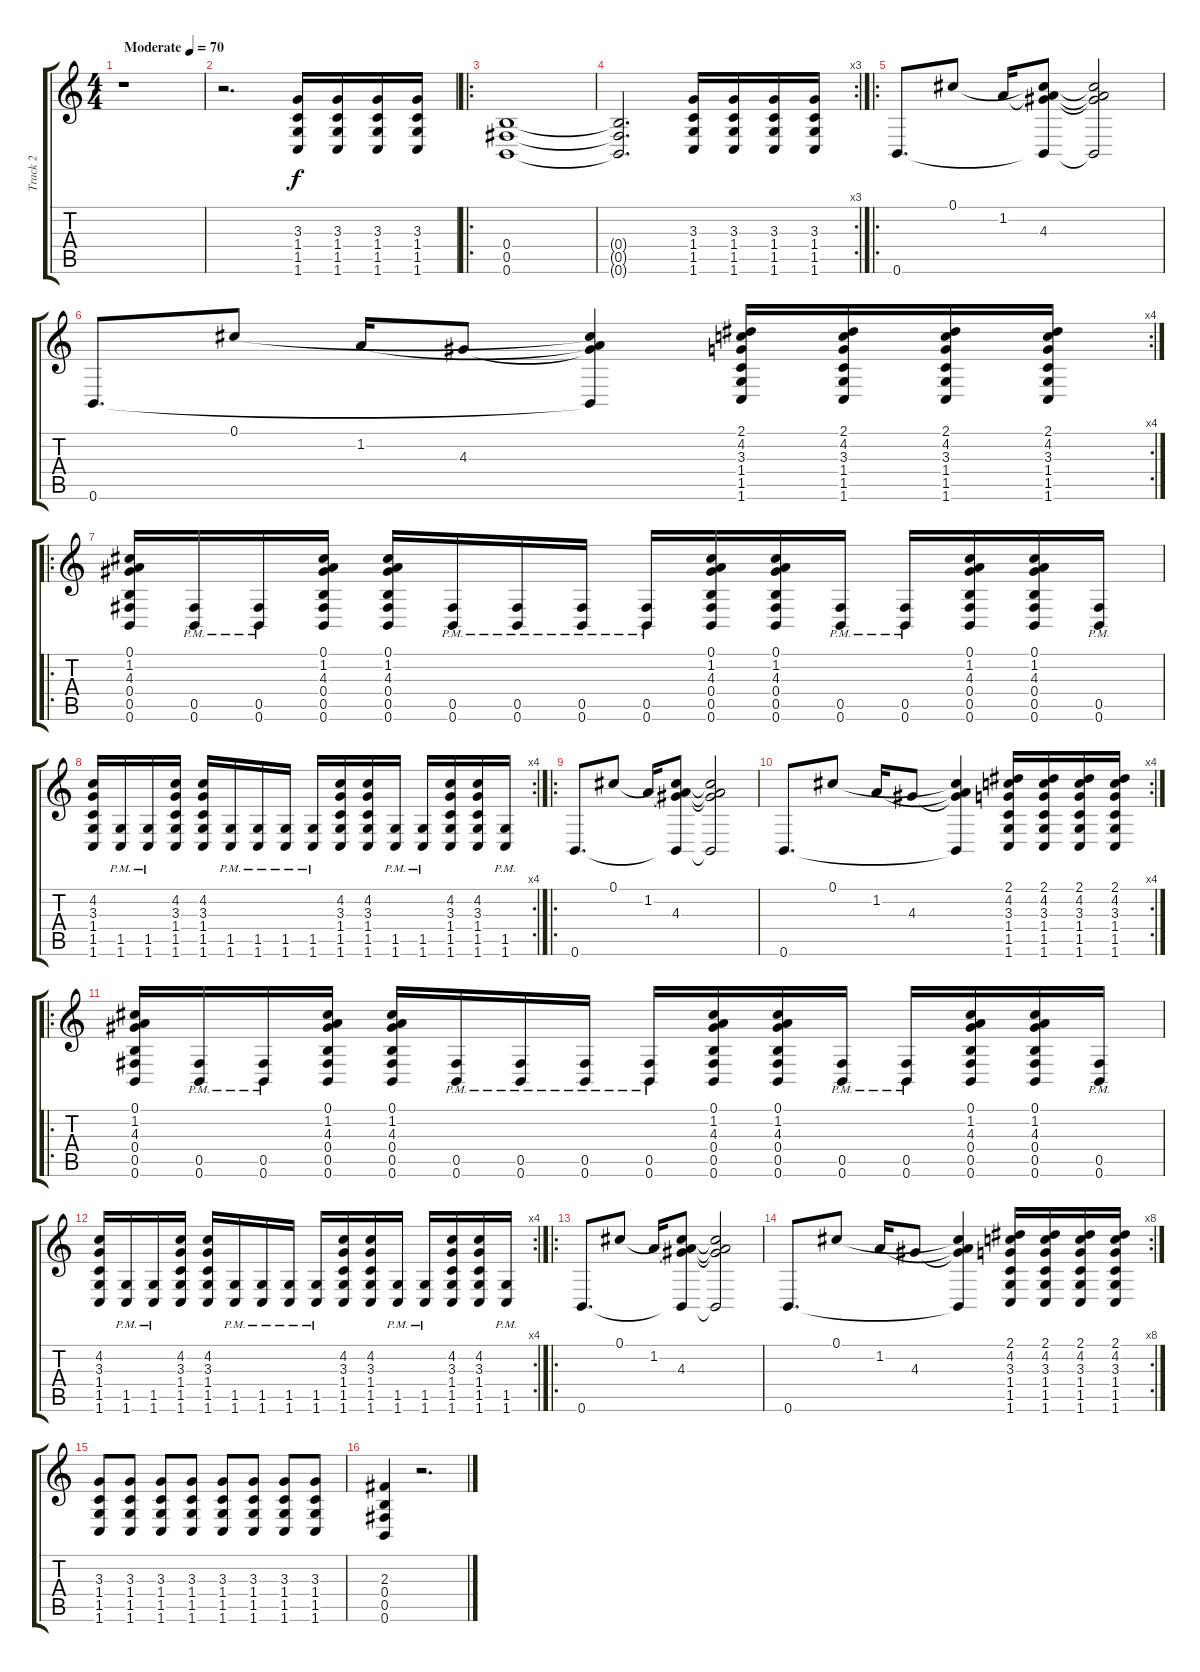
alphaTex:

\track ("Track 2" "Track 2") {instrument distortionguitar}
\staff {score tabs}
\tuning (Db4 Ab3 E3 B2 Gb2 B1) {hide}
\ts (4 4)
\tempo (70 "Moderate")
\clef g2
\ks c
r.1{dy f instrument distortionguitar} |
r.2{d} (3.3 1.4 1.5 1.6).16 (3.3 1.4 1.5 1.6).16 (3.3 1.4 1.5 1.6).16 (3.3 1.4 1.5 1.6).16 |
\ro
(0.4 0.5 0.6).1 |
\rc 3
(0.4{t} 0.5{t} 0.6{t}).2{d} (3.3 1.4 1.5 1.6).16 (3.3 1.4 1.5 1.6).16 (3.3 1.4 1.5 1.6).16 (3.3 1.4 1.5 1.6).16 |
\ro
0.6.8{d} 0.1.8 1.2.16 (0.1{t} 1.2{t} 4.3 0.6{t}).8 (0.1{t} 1.2{t} 4.3{t} 0.6{t}).2 |
\rc 4
0.6.8{d} 0.1.8 1.2.16 4.3.8 (0.1{t} 1.2{t} 4.3{t} 0.6{t}).4 (2.1 4.2 3.3 1.4 1.5 1.6).16 (2.1 4.2 3.3 1.4 1.5 1.6).16 (2.1 4.2 3.3 1.4 1.5 1.6).16 (2.1 4.2 3.3 1.4 1.5 1.6).16 |
\ro
(0.1 1.2 4.3 0.4 0.5 0.6).16 (0.5{pm} 0.6{pm}).16 (0.5{pm} 0.6{pm}).16 (0.1 1.2 4.3 0.4 0.5 0.6).16 (0.1 1.2 4.3 0.4 0.5 0.6).16 (0.5{pm} 0.6{pm}).16 (0.5{pm} 0.6{pm}).16 (0.5{pm} 0.6{pm}).16 (0.5{pm} 0.6{pm}).16 (0.1 1.2 4.3 0.4 0.5 0.6).16 (0.1 1.2 4.3 0.4 0.5 0.6).16 (0.5{pm} 0.6{pm}).16 (0.5{pm} 0.6{pm}).16 (0.1 1.2 4.3 0.4 0.5 0.6).16 (0.1 1.2 4.3 0.4 0.5 0.6).16 (0.5{pm} 0.6{pm}).16 |
\rc 4
(4.2 3.3 1.4 1.5 1.6).16 (1.5{pm} 1.6{pm}).16 (1.5{pm} 1.6{pm}).16 (4.2 3.3 1.4 1.5 1.6).16 (4.2 3.3 1.4 1.5 1.6).16 (1.5{pm} 1.6{pm}).16 (1.5{pm} 1.6{pm}).16 (1.5{pm} 1.6{pm}).16 (1.5{pm} 1.6{pm}).16 (4.2 3.3 1.4 1.5 1.6).16 (4.2 3.3 1.4 1.5 1.6).16 (1.5{pm} 1.6{pm}).16 (1.5{pm} 1.6{pm}).16 (4.2 3.3 1.4 1.5 1.6).16 (4.2 3.3 1.4 1.5 1.6).16 (1.5{pm} 1.6{pm}).16 |
\ro
0.6.8{d} 0.1.8 1.2.16 (0.1{t} 1.2{t} 4.3 0.6{t}).8 (0.1{t} 1.2{t} 4.3{t} 0.6{t}).2 |
\rc 4
0.6.8{d} 0.1.8 1.2.16 4.3.8 (0.1{t} 1.2{t} 4.3{t} 0.6{t}).4 (2.1 4.2 3.3 1.4 1.5 1.6).16 (2.1 4.2 3.3 1.4 1.5 1.6).16 (2.1 4.2 3.3 1.4 1.5 1.6).16 (2.1 4.2 3.3 1.4 1.5 1.6).16 |
\ro
(0.1 1.2 4.3 0.4 0.5 0.6).16 (0.5{pm} 0.6{pm}).16 (0.5{pm} 0.6{pm}).16 (0.1 1.2 4.3 0.4 0.5 0.6).16 (0.1 1.2 4.3 0.4 0.5 0.6).16 (0.5{pm} 0.6{pm}).16 (0.5{pm} 0.6{pm}).16 (0.5{pm} 0.6{pm}).16 (0.5{pm} 0.6{pm}).16 (0.1 1.2 4.3 0.4 0.5 0.6).16 (0.1 1.2 4.3 0.4 0.5 0.6).16 (0.5{pm} 0.6{pm}).16 (0.5{pm} 0.6{pm}).16 (0.1 1.2 4.3 0.4 0.5 0.6).16 (0.1 1.2 4.3 0.4 0.5 0.6).16 (0.5{pm} 0.6{pm}).16 |
\rc 4
(4.2 3.3 1.4 1.5 1.6).16 (1.5{pm} 1.6{pm}).16 (1.5{pm} 1.6{pm}).16 (4.2 3.3 1.4 1.5 1.6).16 (4.2 3.3 1.4 1.5 1.6).16 (1.5{pm} 1.6{pm}).16 (1.5{pm} 1.6{pm}).16 (1.5{pm} 1.6{pm}).16 (1.5{pm} 1.6{pm}).16 (4.2 3.3 1.4 1.5 1.6).16 (4.2 3.3 1.4 1.5 1.6).16 (1.5{pm} 1.6{pm}).16 (1.5{pm} 1.6{pm}).16 (4.2 3.3 1.4 1.5 1.6).16 (4.2 3.3 1.4 1.5 1.6).16 (1.5{pm} 1.6{pm}).16 |
\ro
0.6.8{d} 0.1.8 1.2.16 (0.1{t} 1.2{t} 4.3 0.6{t}).8 (0.1{t} 1.2{t} 4.3{t} 0.6{t}).2 |
\rc 8
0.6.8{d} 0.1.8 1.2.16 4.3.8 (0.1{t} 1.2{t} 4.3{t} 0.6{t}).4 (2.1 4.2 3.3 1.4 1.5 1.6).16 (2.1 4.2 3.3 1.4 1.5 1.6).16 (2.1 4.2 3.3 1.4 1.5 1.6).16 (2.1 4.2 3.3 1.4 1.5 1.6).16 |
(3.3 1.4 1.5 1.6).8 (3.3 1.4 1.5 1.6).8 (3.3 1.4 1.5 1.6).8 (3.3 1.4 1.5 1.6).8 (3.3 1.4 1.5 1.6).8 (3.3 1.4 1.5 1.6).8 (3.3 1.4 1.5 1.6).8 (3.3 1.4 1.5 1.6).8 |
(2.3 0.4 0.5 0.6).4 r.2{d}
